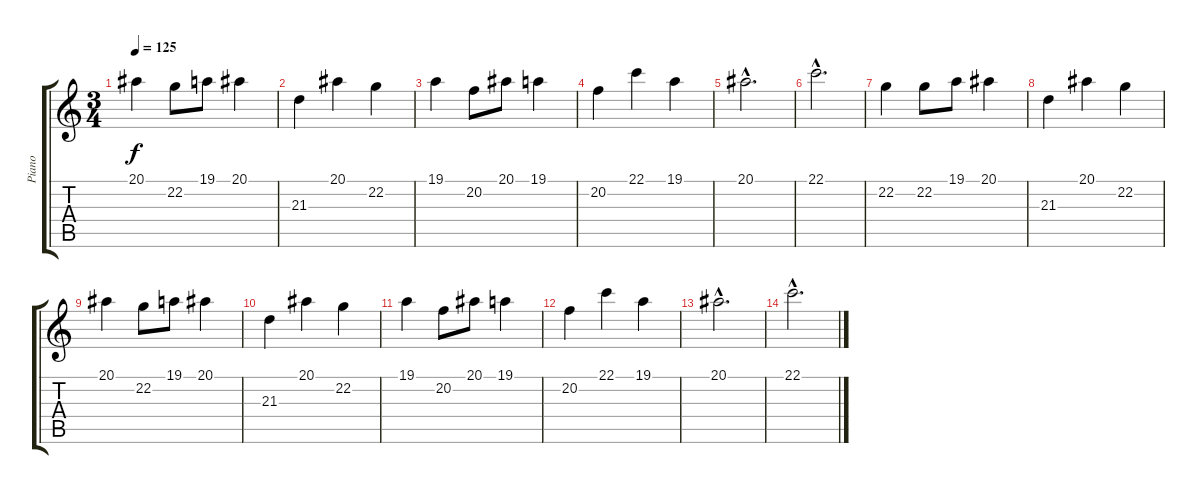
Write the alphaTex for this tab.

\track ("Piano" "Piano") {instrument acousticgrandpiano}
\staff {score tabs}
\tuning (D4 A3 F3 C3 G2 D2) {hide}
\ts (3 4)
\tempo 125
\clef g2
\ks c
20.1.4{dy f} 22.2.8 19.1.8 20.1.4 |
21.3.4 20.1.4 22.2.4 |
19.1.4 20.2.8 20.1.8 19.1.4 |
20.2.4 22.1.4 19.1.4 |
20.1{hac}.2{d} |
22.1{hac}.2{d} |
22.2.4 22.2.8 19.1.8 20.1.4 |
21.3.4 20.1.4 22.2.4 |
20.1.4 22.2.8 19.1.8 20.1.4 |
21.3.4 20.1.4 22.2.4 |
19.1.4 20.2.8 20.1.8 19.1.4 |
20.2.4 22.1.4 19.1.4 |
20.1{hac}.2{d} |
22.1{hac}.2{d}
